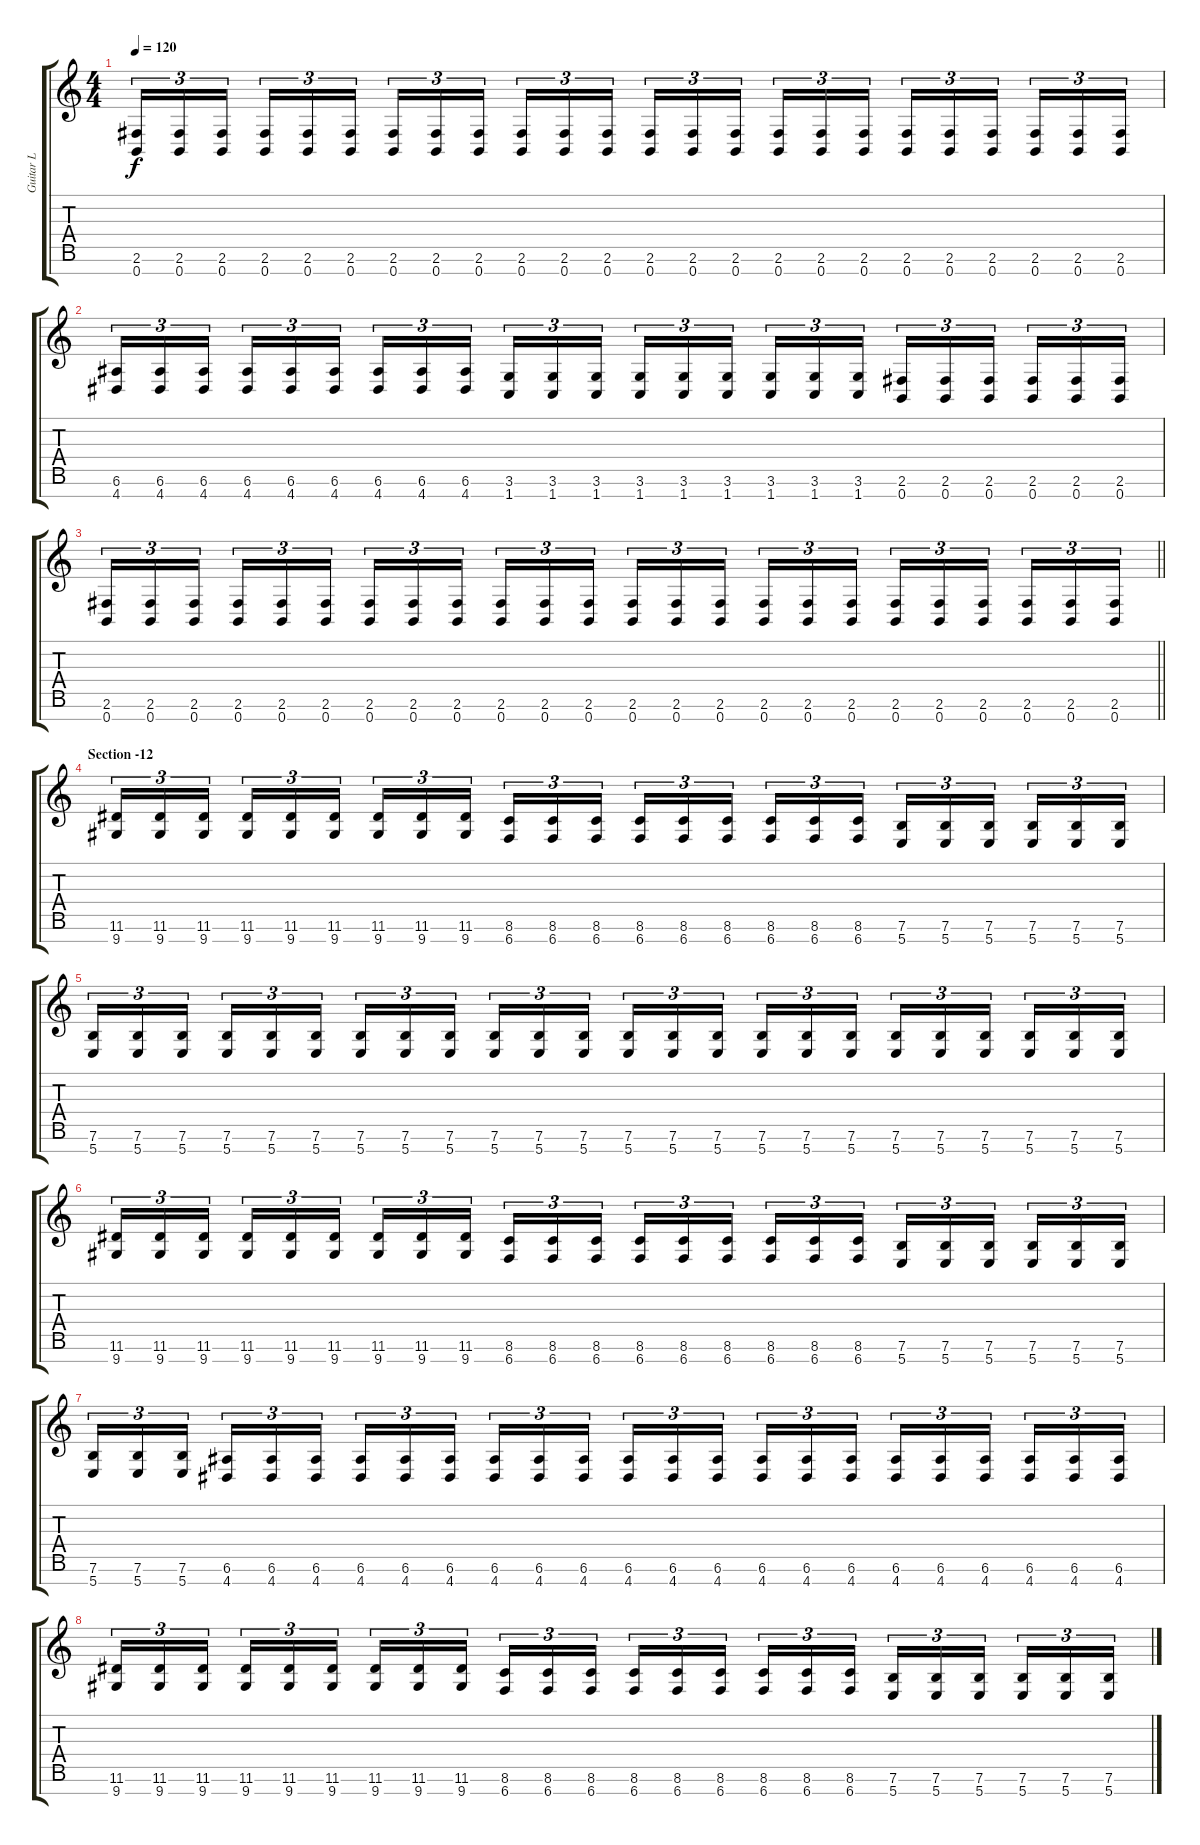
\track ("Guitar L" "Guitar L") {instrument distortionguitar}
\staff {score tabs}
\tuning (E4 B3 G3 D3 A2 E2 B1) {hide}
\ts (4 4)
\tempo 120
\clef g2
\ks c
(2.6 0.7).16{tu (3 2) dy f} (2.6 0.7).16{tu (3 2)} (2.6 0.7).16{tu (3 2) beam splitsecondary} (2.6 0.7).16{tu (3 2)} (2.6 0.7).16{tu (3 2)} (2.6 0.7).16{tu (3 2)} (2.6 0.7).16{tu (3 2)} (2.6 0.7).16{tu (3 2)} (2.6 0.7).16{tu (3 2) beam splitsecondary} (2.6 0.7).16{tu (3 2)} (2.6 0.7).16{tu (3 2)} (2.6 0.7).16{tu (3 2)} (2.6 0.7).16{tu (3 2)} (2.6 0.7).16{tu (3 2)} (2.6 0.7).16{tu (3 2) beam splitsecondary} (2.6 0.7).16{tu (3 2)} (2.6 0.7).16{tu (3 2)} (2.6 0.7).16{tu (3 2)} (2.6 0.7).16{tu (3 2)} (2.6 0.7).16{tu (3 2)} (2.6 0.7).16{tu (3 2) beam splitsecondary} (2.6 0.7).16{tu (3 2)} (2.6 0.7).16{tu (3 2)} (2.6 0.7).16{tu (3 2)} |
(6.6 4.7).16{tu (3 2)} (6.6 4.7).16{tu (3 2)} (6.6 4.7).16{tu (3 2) beam splitsecondary} (6.6 4.7).16{tu (3 2)} (6.6 4.7).16{tu (3 2)} (6.6 4.7).16{tu (3 2)} (6.6 4.7).16{tu (3 2)} (6.6 4.7).16{tu (3 2)} (6.6 4.7).16{tu (3 2) beam splitsecondary} (3.6 1.7).16{tu (3 2)} (3.6 1.7).16{tu (3 2)} (3.6 1.7).16{tu (3 2)} (3.6 1.7).16{tu (3 2)} (3.6 1.7).16{tu (3 2)} (3.6 1.7).16{tu (3 2) beam splitsecondary} (3.6 1.7).16{tu (3 2)} (3.6 1.7).16{tu (3 2)} (3.6 1.7).16{tu (3 2)} (2.6 0.7).16{tu (3 2)} (2.6 0.7).16{tu (3 2)} (2.6 0.7).16{tu (3 2) beam splitsecondary} (2.6 0.7).16{tu (3 2)} (2.6 0.7).16{tu (3 2)} (2.6 0.7).16{tu (3 2)} |
\barLineRight lightlight
(2.6 0.7).16{tu (3 2)} (2.6 0.7).16{tu (3 2)} (2.6 0.7).16{tu (3 2) beam splitsecondary} (2.6 0.7).16{tu (3 2)} (2.6 0.7).16{tu (3 2)} (2.6 0.7).16{tu (3 2)} (2.6 0.7).16{tu (3 2)} (2.6 0.7).16{tu (3 2)} (2.6 0.7).16{tu (3 2) beam splitsecondary} (2.6 0.7).16{tu (3 2)} (2.6 0.7).16{tu (3 2)} (2.6 0.7).16{tu (3 2)} (2.6 0.7).16{tu (3 2)} (2.6 0.7).16{tu (3 2)} (2.6 0.7).16{tu (3 2) beam splitsecondary} (2.6 0.7).16{tu (3 2)} (2.6 0.7).16{tu (3 2)} (2.6 0.7).16{tu (3 2)} (2.6 0.7).16{tu (3 2)} (2.6 0.7).16{tu (3 2)} (2.6 0.7).16{tu (3 2) beam splitsecondary} (2.6 0.7).16{tu (3 2)} (2.6 0.7).16{tu (3 2)} (2.6 0.7).16{tu (3 2)} |
\section ("" "Section -12")
(11.6 9.7).16{tu (3 2)} (11.6 9.7).16{tu (3 2)} (11.6 9.7).16{tu (3 2) beam splitsecondary} (11.6 9.7).16{tu (3 2)} (11.6 9.7).16{tu (3 2)} (11.6 9.7).16{tu (3 2)} (11.6 9.7).16{tu (3 2)} (11.6 9.7).16{tu (3 2)} (11.6 9.7).16{tu (3 2) beam splitsecondary} (8.6 6.7).16{tu (3 2)} (8.6 6.7).16{tu (3 2)} (8.6 6.7).16{tu (3 2)} (8.6 6.7).16{tu (3 2)} (8.6 6.7).16{tu (3 2)} (8.6 6.7).16{tu (3 2) beam splitsecondary} (8.6 6.7).16{tu (3 2)} (8.6 6.7).16{tu (3 2)} (8.6 6.7).16{tu (3 2)} (7.6 5.7).16{tu (3 2)} (7.6 5.7).16{tu (3 2)} (7.6 5.7).16{tu (3 2) beam splitsecondary} (7.6 5.7).16{tu (3 2)} (7.6 5.7).16{tu (3 2)} (7.6 5.7).16{tu (3 2)} |
(7.6 5.7).16{tu (3 2)} (7.6 5.7).16{tu (3 2)} (7.6 5.7).16{tu (3 2) beam splitsecondary} (7.6 5.7).16{tu (3 2)} (7.6 5.7).16{tu (3 2)} (7.6 5.7).16{tu (3 2)} (7.6 5.7).16{tu (3 2)} (7.6 5.7).16{tu (3 2)} (7.6 5.7).16{tu (3 2) beam splitsecondary} (7.6 5.7).16{tu (3 2)} (7.6 5.7).16{tu (3 2)} (7.6 5.7).16{tu (3 2)} (7.6 5.7).16{tu (3 2)} (7.6 5.7).16{tu (3 2)} (7.6 5.7).16{tu (3 2) beam splitsecondary} (7.6 5.7).16{tu (3 2)} (7.6 5.7).16{tu (3 2)} (7.6 5.7).16{tu (3 2)} (7.6 5.7).16{tu (3 2)} (7.6 5.7).16{tu (3 2)} (7.6 5.7).16{tu (3 2) beam splitsecondary} (7.6 5.7).16{tu (3 2)} (7.6 5.7).16{tu (3 2)} (7.6 5.7).16{tu (3 2)} |
(11.6 9.7).16{tu (3 2)} (11.6 9.7).16{tu (3 2)} (11.6 9.7).16{tu (3 2) beam splitsecondary} (11.6 9.7).16{tu (3 2)} (11.6 9.7).16{tu (3 2)} (11.6 9.7).16{tu (3 2)} (11.6 9.7).16{tu (3 2)} (11.6 9.7).16{tu (3 2)} (11.6 9.7).16{tu (3 2) beam splitsecondary} (8.6 6.7).16{tu (3 2)} (8.6 6.7).16{tu (3 2)} (8.6 6.7).16{tu (3 2)} (8.6 6.7).16{tu (3 2)} (8.6 6.7).16{tu (3 2)} (8.6 6.7).16{tu (3 2) beam splitsecondary} (8.6 6.7).16{tu (3 2)} (8.6 6.7).16{tu (3 2)} (8.6 6.7).16{tu (3 2)} (7.6 5.7).16{tu (3 2)} (7.6 5.7).16{tu (3 2)} (7.6 5.7).16{tu (3 2) beam splitsecondary} (7.6 5.7).16{tu (3 2)} (7.6 5.7).16{tu (3 2)} (7.6 5.7).16{tu (3 2)} |
(7.6 5.7).16{tu (3 2)} (7.6 5.7).16{tu (3 2)} (7.6 5.7).16{tu (3 2) beam splitsecondary} (6.6 4.7).16{tu (3 2)} (6.6 4.7).16{tu (3 2)} (6.6 4.7).16{tu (3 2)} (6.6 4.7).16{tu (3 2)} (6.6 4.7).16{tu (3 2)} (6.6 4.7).16{tu (3 2) beam splitsecondary} (6.6 4.7).16{tu (3 2)} (6.6 4.7).16{tu (3 2)} (6.6 4.7).16{tu (3 2)} (6.6 4.7).16{tu (3 2)} (6.6 4.7).16{tu (3 2)} (6.6 4.7).16{tu (3 2) beam splitsecondary} (6.6 4.7).16{tu (3 2)} (6.6 4.7).16{tu (3 2)} (6.6 4.7).16{tu (3 2)} (6.6 4.7).16{tu (3 2)} (6.6 4.7).16{tu (3 2)} (6.6 4.7).16{tu (3 2) beam splitsecondary} (6.6 4.7).16{tu (3 2)} (6.6 4.7).16{tu (3 2)} (6.6 4.7).16{tu (3 2)} |
(11.6 9.7).16{tu (3 2)} (11.6 9.7).16{tu (3 2)} (11.6 9.7).16{tu (3 2) beam splitsecondary} (11.6 9.7).16{tu (3 2)} (11.6 9.7).16{tu (3 2)} (11.6 9.7).16{tu (3 2)} (11.6 9.7).16{tu (3 2)} (11.6 9.7).16{tu (3 2)} (11.6 9.7).16{tu (3 2) beam splitsecondary} (8.6 6.7).16{tu (3 2)} (8.6 6.7).16{tu (3 2)} (8.6 6.7).16{tu (3 2)} (8.6 6.7).16{tu (3 2)} (8.6 6.7).16{tu (3 2)} (8.6 6.7).16{tu (3 2) beam splitsecondary} (8.6 6.7).16{tu (3 2)} (8.6 6.7).16{tu (3 2)} (8.6 6.7).16{tu (3 2)} (7.6 5.7).16{tu (3 2)} (7.6 5.7).16{tu (3 2)} (7.6 5.7).16{tu (3 2) beam splitsecondary} (7.6 5.7).16{tu (3 2)} (7.6 5.7).16{tu (3 2)} (7.6 5.7).16{tu (3 2)}
